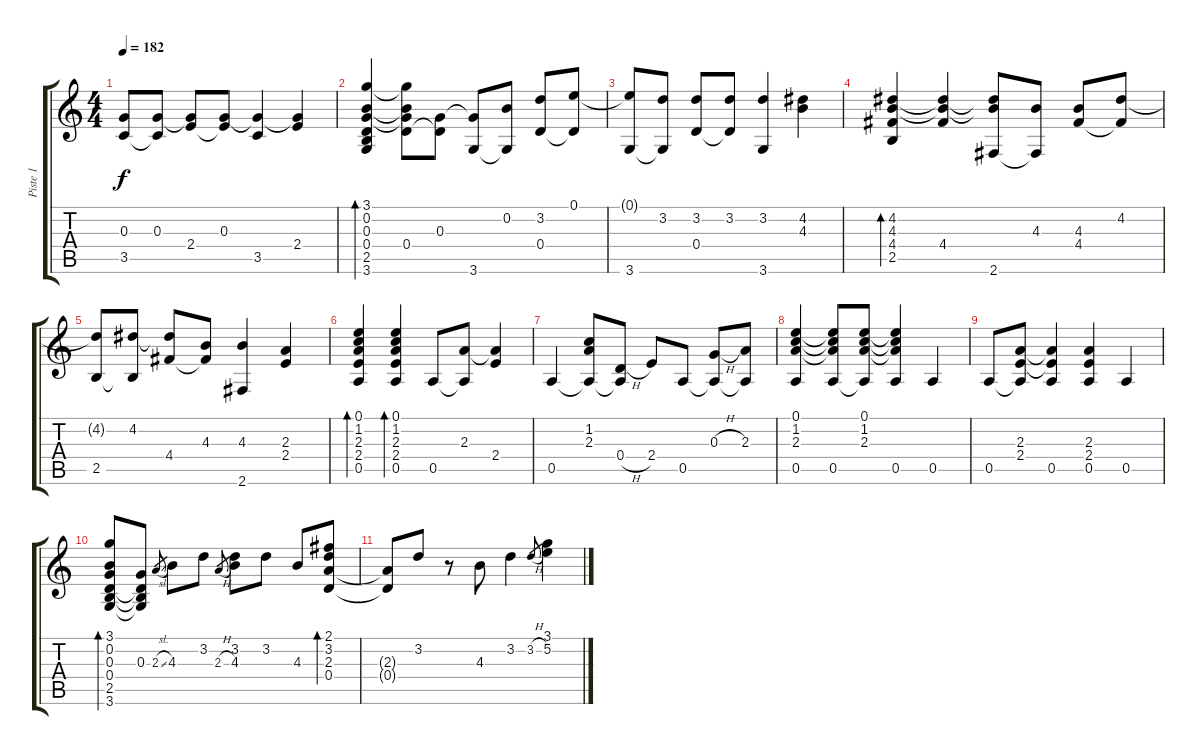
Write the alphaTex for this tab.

\track ("Piste 1" "Piste 1") {instrument acousticguitarsteel}
\staff {score tabs}
\tuning (E4 B3 G3 D3 A2 E2) {hide}
\ts (4 4)
\tempo 182
\clef g2
\ks c
(0.3{t} 3.5).8{dy f} (0.3 3.5{t}).8 (0.3{t} 2.4).8 (0.3 2.4{t}).8 (0.3{t} 3.5).4 (0.3{t} 2.4).4 |
(3.1 0.2 0.3 0.4 2.5 3.6).4{bd 120} (3.1{t} 0.2{t} 0.3{t} 0.4).8 (0.3 0.4{t}).8 (0.3{t} 3.6).8 (0.2 3.6{t}).8 (3.2 0.4).8 (0.1 0.4{t}).8 |
(0.1{t} 3.6).8 (3.2 3.6{t}).8 (3.2 0.4).8 (3.2 0.4{t}).8 (3.2 3.6).4 (4.2 4.3).4 |
(4.2 4.3 4.4 2.5).4{bd 120} (4.2{t} 4.3{t} 4.4).4 (4.2{t} 4.3{t} 2.6).8 (4.3 2.6{t}).8 (4.3 4.4).8 (4.2 4.4{t}).8 |
(4.2{t} 2.5).8 (4.2 2.5{t}).8 (4.2{t} 4.4).8 (4.3 4.4{t}).8 (4.3 2.6).4 (2.3 2.4).4 |
(0.1 1.2 2.3 2.4 0.5).4{bd 120} (0.1 1.2 2.3 2.4 0.5).4{bd 120} 0.5.8 (2.3 0.5{t}).8 (2.3{t} 2.4).4 |
0.5.4 (1.2 2.3 0.5{t}).8 (0.4{h} 0.5{t}).8 2.4.8 0.5.8 (0.3{h} 0.5{t}).8 (2.3 0.5{t}).8 |
(0.1 1.2 2.3 0.5).4 (0.1{t} 1.2{t} 2.3{t} 0.5).8 (0.1 1.2 2.3 0.5{t}).8 (0.1{t} 1.2{t} 2.3{t} 0.5).4 0.5.4 |
0.5.8 (2.3 2.4 0.5{t}).8 (2.3{t} 2.4{t} 0.5).4 (2.3 2.4 0.5).4 0.5.4 |
(3.1 0.2 0.3 0.4 2.5 3.6).8{bd 120} (0.3 0.4{t} 2.5{t} 3.6{t}).8 2.3{sl}.8{gr} 4.3.8 3.2.8 2.3{h}.8{gr} (3.2 4.3).8 3.2.8 4.3.8 (2.1 3.2 2.3 0.4).8{bd 120} |
(2.3{t} 0.4{t}).8 3.2.8 r.8 4.3.8 3.2.4 3.2{h}.8{gr} (3.1 5.2).4
